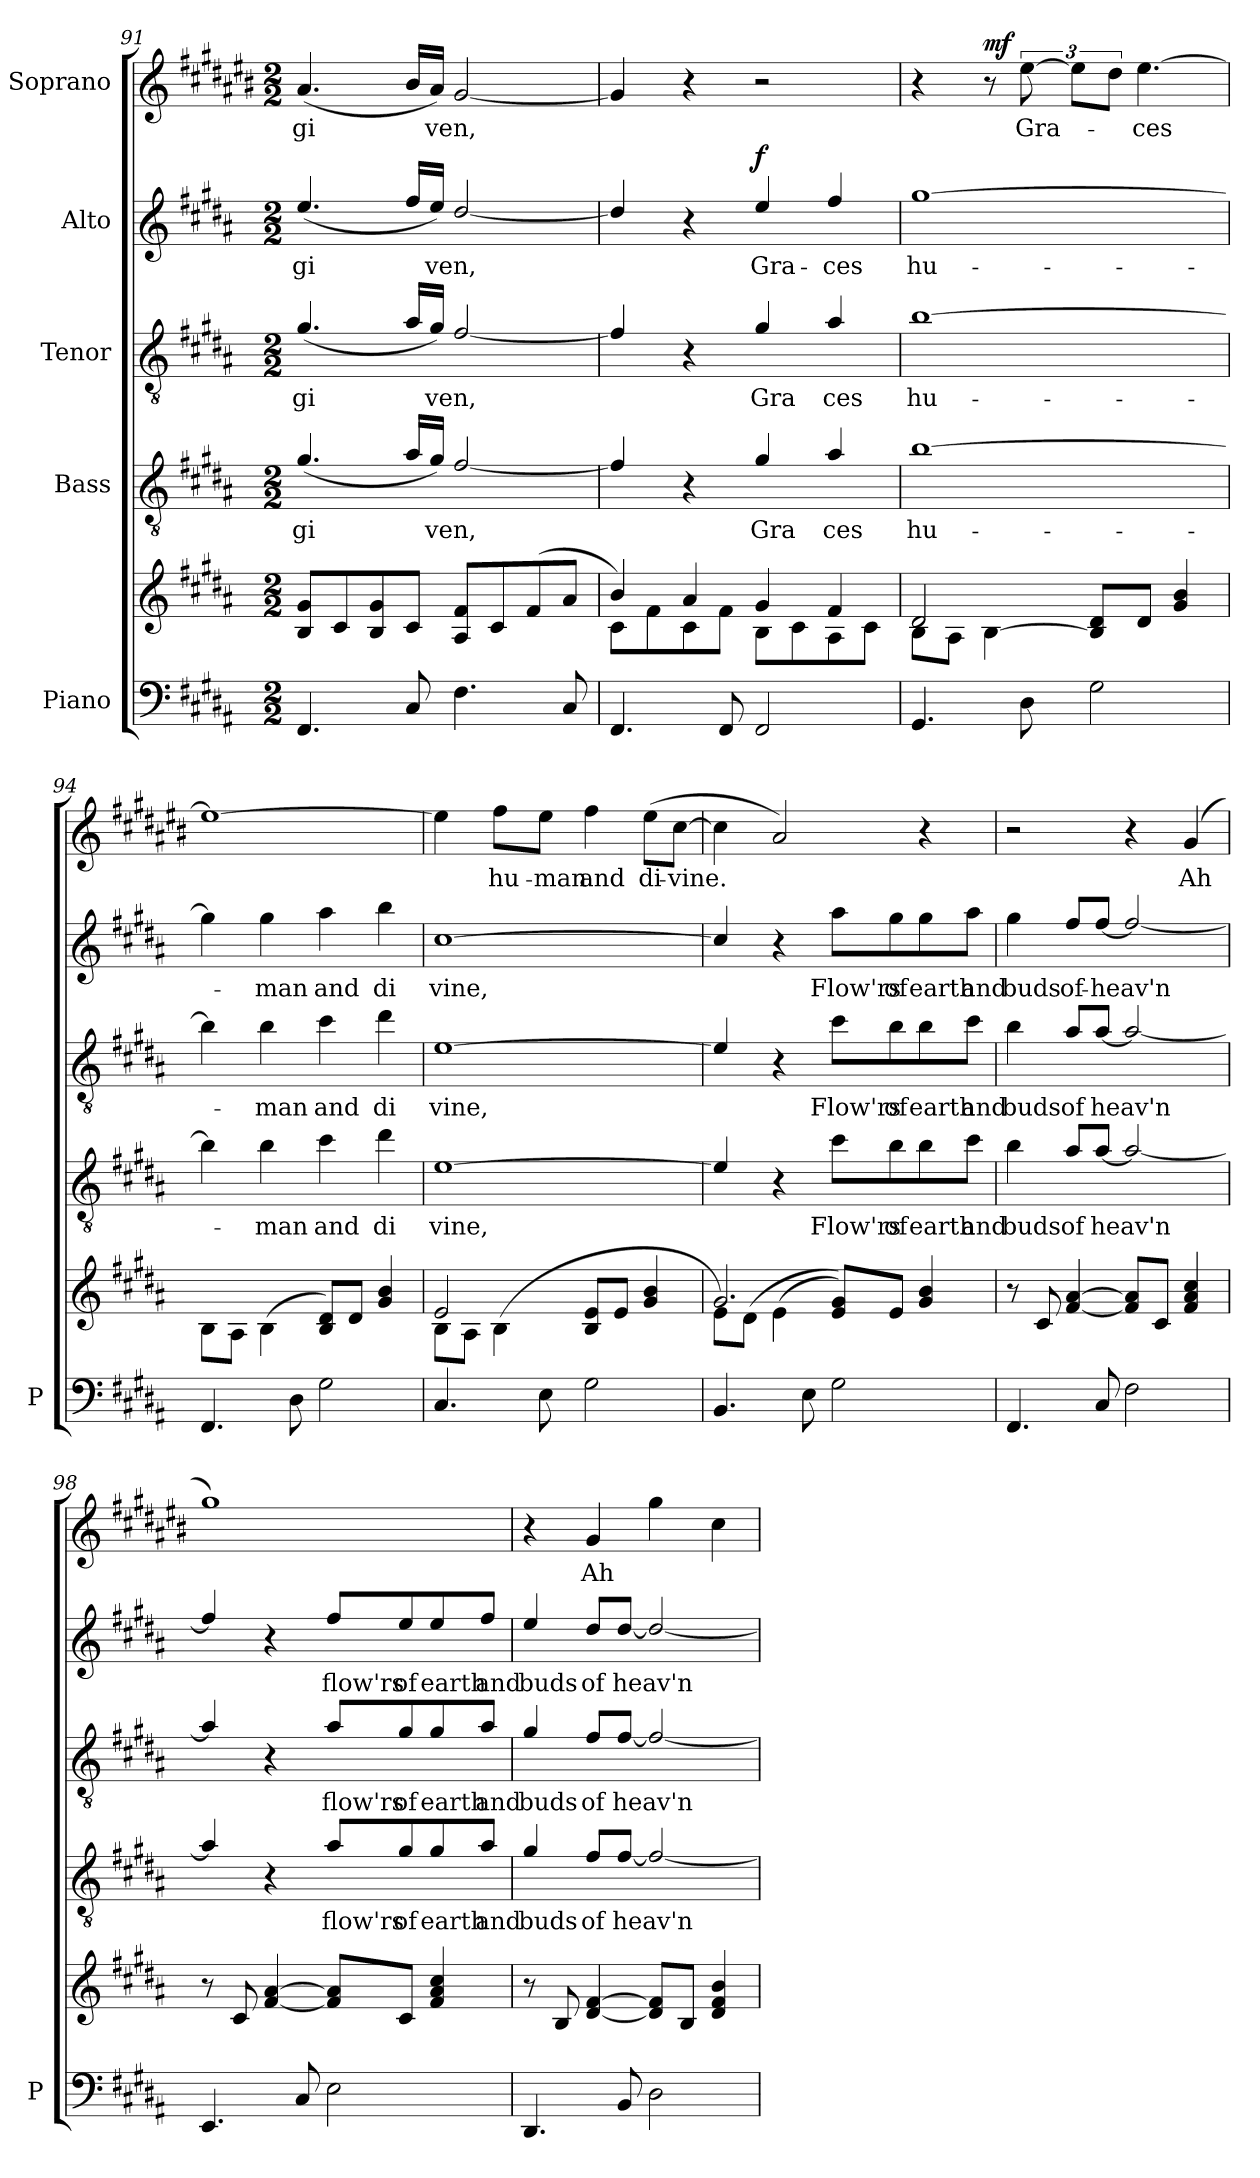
**kern	**kern	**kern	**text	**kern	**text	**kern	**text	**dynam	**kern	**text	**dynam
*part5	*part5	*part4	*part4	*part3	*part3	*part2	*part2	*part2	*part1	*part1	*part1
*staff6	*staff5	*staff4	*staff4	*staff3	*staff3	*staff2	*staff2	*staff2	*staff1	*staff1	*staff1
*I"Piano	*	*I"Bass	*	*I"Tenor	*	*I"Alto	*	*	*I"Soprano	*	*
*I'P	*	*	*	*	*	*	*	*	*	*	*
*clefF4	*clefG2	*clefGv2	*	*clefGv2	*	*clefG2	*	*	*clefG2	*	*
*	*	*ITrd12c21	*	*ITrd8c14	*	*ITrd5c9	*	*	*ITrd1c2	*	*
*k[f#c#g#d#a#]	*k[f#c#g#d#a#]	*k[f#c#g#d#a#]	*	*k[f#c#g#d#a#]	*	*k[f#c#g#d#a#]	*	*	*k[f#c#g#d#a#]	*	*
*B:	*B:	*B:	*	*B:	*	*B:	*	*	*B:	*	*
*M2/2	*M2/2	*M2/2	*	*M2/2	*	*M2/2	*	*	*M2/2	*	*
=91	=91	=91	=91	=91	=91	=91	=91	=91	=91	=91	=91
!	!	!	!LO:LY:b	!	!LO:LY:b	!	!LO:LY:b	!	!	!LO:LY:b	!
4.FF#/	8B/ 8g#/L	(4.G#/	gi­	(4.G#/	gi­	(4.g#/	gi­	.	(4.g#/	gi­	.
.	8c#/	.	.	.	.	.	.	.	.	.	.
.	8B/ 8g#/	.	.	.	.	.	.	.	.	.	.
8C#/	8c#/J	16A#/LL	.	16A#/LL	.	16a#/LL	.	.	16a#/LL	.	.
!	!	!	!LO:LY:b	!	!LO:LY:b	!	!LO:LY:b	!	!	!LO:LY:b	!
.	.	16G#/JJ)	ven,	16G#/JJ)	ven,	16g#/JJ)	ven,	.	16g#/JJ)	ven,­	.
4.F#\	8A#/ 8f#/L	[2F#/	.	[2F#/	.	[2f#/	.	.	[2f#/	.	.
.	8c#/	.	.	.	.	.	.	.	.	.	.
.	(>8f#/	.	.	.	.	.	.	.	.	.	.
8C#/	8a#/J	.	.	.	.	.	.	.	.	.	.
!!LO:PB:g=z
=92	=92	=92	=92	=92	=92	=92	=92	=92	=92	=92	=92
*	*^	*	*	*	*	*	*	*	*	*	*
4.FF#/	8c#\L	4b/)	4F#/]	.	4F#/]	.	4f#/]	.	.	4f#/]	.	.
.	8f#\	.	.	.	.	.	.	.	.	.	.	.
.	8c#\	4a#/	4r	.	4r	.	4r	.	.	4r	.	.
8FF#/	8f#\J	.	.	.	.	.	.	.	.	.	.	.
!	!	!	!	!LO:LY:b	!	!LO:LY:b	!	!LO:LY:b	!LO:DY:a	!	!	!
2FF#/	8B\L	4g#/	4G#/	Gra	4G#/	Gra	4g#/	Gra-	f	2r	.	.
.	8c#\	.	.	.	.	.	.	.	.	.	.	.
!	!	!	!	!LO:LY:b	!	!LO:LY:b	!	!LO:LY:b	!	!	!	!
.	8A#\	4f#/	4A#/	ces	4A#/	ces	4a#/	-ces	.	.	.	.
.	8c#\J	.	.	.	.	.	.	.	.	.	.	.
!!LO:PB:g=z
=93	=93	=93	=93	=93	=93	=93	=93	=93	=93	=93	=93	=93
!	!	!	!	!LO:LY:b	!	!LO:LY:b	!	!LO:LY:b	!	!	!	!
4.GG#/	8B\L	2d#/	[1B	hu-	[1B	hu-	[1b	hu-	.	4r	.	.
.	8A#\J	.	.	.	.	.	.	.	.	.	.	.
!	!	!	!	!	!	!	!	!	!	!	!	!LO:DY:a
.	[4B\	.	.	.	.	.	.	.	.	8r	.	mf
!	!	!	!	!	!	!	!	!	!	!	!LO:LY:b	!
8D#\	.	.	.	.	.	.	.	.	.	[12dd#\	Gra-	.
.	.	.	.	.	.	.	.	.	.	12dd#\L]	.	.
2G#\	8B/] 8d#/L	2ryy	.	.	.	.	.	.	.	.	.	.
.	.	.	.	.	.	.	.	.	.	12cc#\J	.	.
!	!	!	!	!	!	!	!	!	!	!	!LO:LY:b	!
.	8d#/J	.	.	.	.	.	.	.	.	[4.dd#\	ces	.
.	4g#/ 4b/	.	.	.	.	.	.	.	.	.	.	.
*	*v	*v	*	*	*	*	*	*	*	*	*	*
=94	=94	=94	=94	=94	=94	=94	=94	=94	=94	=94	=94
4.FF#/	8B\L	4B\]	.	4B\]	.	4b\]	.	.	1dd#_	.	.
.	8A#\J	.	.	.	.	.	.	.	.	.	.
!	!	!	!LO:LY:b	!	!LO:LY:b	!	!LO:LY:b	!	!	!	!
.	(>4B\	4B\	-man	4B\	-man	4b\	-man	.	.	.	.
8D#\	.	.	.	.	.	.	.	.	.	.	.
!	!	!	!LO:LY:b	!	!LO:LY:b	!	!LO:LY:b	!	!	!	!
2G#\	8B/ 8d#/L)	4c#\	and	4c#\	and	4cc#\	and	.	.	.	.
.	8d#/J	.	.	.	.	.	.	.	.	.	.
!	!	!	!LO:LY:b	!	!LO:LY:b	!	!LO:LY:b	!	!	!	!
.	4g#/ 4b/	4d#\	di­	4d#\	di­	4dd#\	di­	.	.	.	.
=95	=95	=95	=95	=95	=95	=95	=95	=95	=95	=95	=95
*	*^	*	*	*	*	*	*	*	*	*	*
!	!	!	!	!LO:LY:b	!	!LO:LY:b	!	!LO:LY:b	!	!	!	!
4.C#/	8B\L	2e/	[1E	vine,	[1E	vine,	[1e	vine,	.	4dd#\]	.	.
.	8A#\J	.	.	.	.	.	.	.	.	.	.	.
!	!	!	!	!	!	!	!	!	!	!	!LO:LY:b	!
.	(>4B\	.	.	.	.	.	.	.	.	8ee\L	hu­-	.
!	!	!	!	!	!	!	!	!	!	!	!LO:LY:b	!
8E\	.	.	.	.	.	.	.	.	.	8dd#\J	-man	.
!	!	!	!	!	!	!	!	!	!	!	!LO:LY:b	!
2G#\	8B/ 8e/L	2ryy	.	.	.	.	.	.	.	4ee\	and	.
.	8e/J	.	.	.	.	.	.	.	.	.	.	.
!	!	!	!	!	!	!	!	!	!	!	!LO:LY:b	!
.	4g#/ 4b/	.	.	.	.	.	.	.	.	(>8dd#\L	di-	.
!	!	!	!	!	!	!	!	!	!	!	!LO:LY:b	!
.	.	.	.	.	.	.	.	.	.	[8b\J	-vine.	.
!!LO:PB:g=z
=96	=96	=96	=96	=96	=96	=96	=96	=96	=96	=96	=96	=96
4.BB/	8e\L)	2.g#/	4E/]	.	4E/]	.	4e/]	.	.	4b\]	.	.
.	(8d#\J	.	.	.	.	.	.	.	.	.	.	.
.	(4e\	.	4r	.	4r	.	4r	.	.	2g#/)	.	.
8E\	.	.	.	.	.	.	.	.	.	.	.	.
!	!	!	!	!LO:LY:b	!	!LO:LY:b	!	!LO:LY:b	!	!	!	!
2G#\	8e/ 8g#/L))	.	8c#\L	Flow'rs	8c#\L	Flow'rs	8cc#\L	Flow'rs	.	.	.	.
!	!	!	!	!LO:LY:b	!	!LO:LY:b	!	!LO:LY:b	!	!	!	!
.	8e/J	.	8B\	of	8B\	of	8b\	of	.	.	.	.
!	!	!	!	!LO:LY:b	!	!LO:LY:b	!	!LO:LY:b	!	!	!	!
.	4g#/ 4b/	4ryy	8B\	earth	8B\	earth	8b\	earth	.	4r	.	.
!	!	!	!	!LO:LY:b	!	!LO:LY:b	!	!LO:LY:b	!	!	!	!
.	.	.	8c#\J	and	8c#\J	and	8cc#\J	and	.	.	.	.
*	*v	*v	*	*	*	*	*	*	*	*	*	*
!!LO:PB:g=z
=97	=97	=97	=97	=97	=97	=97	=97	=97	=97	=97	=97
!	!	!	!LO:LY:b	!	!LO:LY:b	!	!LO:LY:b	!	!	!	!
4.FF#/	8r	4B\	buds	4B\	buds	4b\	buds	.	2r	.	.
.	8c#/	.	.	.	.	.	.	.	.	.	.
!	!	!	!LO:LY:b	!	!LO:LY:b	!	!LO:LY:b	!	!	!	!
.	[4f#/ [4a#/	8A#/L	of	8A#/L	of	8a#/L	of-	.	.	.	.
!	!	!	!LO:LY:b	!	!LO:LY:b	!	!LO:LY:b	!	!	!	!
8C#/	.	[8A#/J	heav'n	[8A#/J	heav'n	[8a#/J	heav'n	.	.	.	.
2F#\	8f#/] 8a#/]L	2A#/_	.	2A#/_	.	2a#/_	.	.	4r	.	.
.	8c#/J	.	.	.	.	.	.	.	.	.	.
!	!	!	!	!	!	!	!	!	!	!LO:LY:b	!
.	4f#/ 4a#/ 4cc#/	.	.	.	.	.	.	.	(4f#/	Ah­	.
=98	=98	=98	=98	=98	=98	=98	=98	=98	=98	=98	=98
4.EE/	8r	4A#/]	.	4A#/]	.	4a#/]	.	.	1ff#)	.	.
.	8c#/	.	.	.	.	.	.	.	.	.	.
.	[4f#/ [4a#/	4r	.	4r	.	4r	.	.	.	.	.
8C#/	.	.	.	.	.	.	.	.	.	.	.
!	!	!	!LO:LY:b	!	!LO:LY:b	!	!LO:LY:b	!	!	!	!
2E\	8f#/] 8a#/]L	8A#/L	flow'rs	8A#/L	flow'rs	8a#/L	flow'rs	.	.	.	.
!	!	!	!LO:LY:b	!	!LO:LY:b	!	!LO:LY:b	!	!	!	!
.	8c#/J	8G#/	of	8G#/	of	8g#/	of	.	.	.	.
!	!	!	!LO:LY:b	!	!LO:LY:b	!	!LO:LY:b	!	!	!	!
.	4f#/ 4a#/ 4cc#/	8G#/	earth	8G#/	earth	8g#/	earth	.	.	.	.
!	!	!	!LO:LY:b	!	!LO:LY:b	!	!LO:LY:b	!	!	!	!
.	.	8A#/J	and	8A#/J	and	8a#/J	and	.	.	.	.
=99	=99	=99	=99	=99	=99	=99	=99	=99	=99	=99	=99
!	!	!	!LO:LY:b	!	!LO:LY:b	!	!LO:LY:b	!	!	!	!
4.DD#/	8r	4G#/	buds	4G#/	buds	4g#/	buds	.	4r	.	.
.	8B/	.	.	.	.	.	.	.	.	.	.
!	!	!	!LO:LY:b	!	!LO:LY:b	!	!LO:LY:b	!	!	!LO:LY:b	!
.	[4d#/ [4f#/	8F#/L	of	8F#/L	of	8f#/L	of	.	4f#/	Ah	.
!	!	!	!LO:LY:b	!	!LO:LY:b	!	!LO:LY:b	!	!	!	!
8BB/	.	[8F#/J	heav'n	[8F#/J	heav'n	[8f#/J	heav'n	.	.	.	.
2D#\	8d#/] 8f#/]L	2F#/_	.	2F#/_	.	2f#/_	.	.	4ff#\	.	.
.	8B/J	.	.	.	.	.	.	.	.	.	.
.	4d#/ 4f#/ 4b/	.	.	.	.	.	.	.	4b\	.	.
=	=	=	=	=	=	=	=	=	=	=	=
*-	*-	*-	*-	*-	*-	*-	*-	*-	*-	*-	*-
